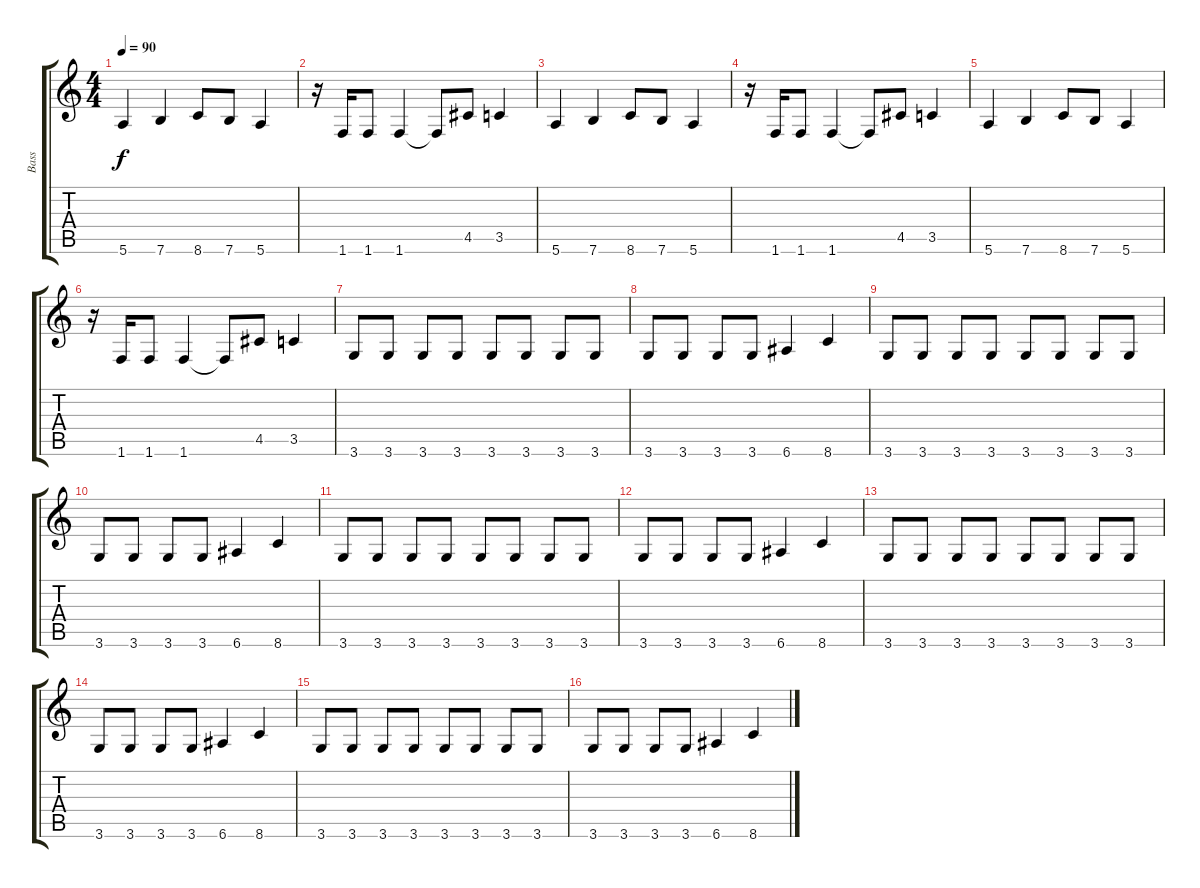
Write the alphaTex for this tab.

\track ("Bass" "Bass") {instrument electricbassfinger}
\staff {score tabs}
\tuning (E4 B3 G3 D3 A2 E2) {hide}
\ts (4 4)
\tempo 90
\clef g2
\ks c
5.6.4{dy f} 7.6.4 8.6.8 7.6.8 5.6.4 |
r.16 1.6.16 1.6.8 1.6.4 1.6{t}.8 4.5.8 3.5.4 |
5.6.4 7.6.4 8.6.8 7.6.8 5.6.4 |
r.16 1.6.16 1.6.8 1.6.4 1.6{t}.8 4.5.8 3.5.4 |
5.6.4 7.6.4 8.6.8 7.6.8 5.6.4 |
r.16 1.6.16 1.6.8 1.6.4 1.6{t}.8 4.5.8 3.5.4 |
3.6.8 3.6.8 3.6.8 3.6.8 3.6.8 3.6.8 3.6.8 3.6.8 |
3.6.8 3.6.8 3.6.8 3.6.8 6.6.4 8.6.4 |
3.6.8 3.6.8 3.6.8 3.6.8 3.6.8 3.6.8 3.6.8 3.6.8 |
3.6.8 3.6.8 3.6.8 3.6.8 6.6.4 8.6.4 |
3.6.8 3.6.8 3.6.8 3.6.8 3.6.8 3.6.8 3.6.8 3.6.8 |
3.6.8 3.6.8 3.6.8 3.6.8 6.6.4 8.6.4 |
3.6.8 3.6.8 3.6.8 3.6.8 3.6.8 3.6.8 3.6.8 3.6.8 |
3.6.8 3.6.8 3.6.8 3.6.8 6.6.4 8.6.4 |
3.6.8 3.6.8 3.6.8 3.6.8 3.6.8 3.6.8 3.6.8 3.6.8 |
3.6.8 3.6.8 3.6.8 3.6.8 6.6.4 8.6.4
